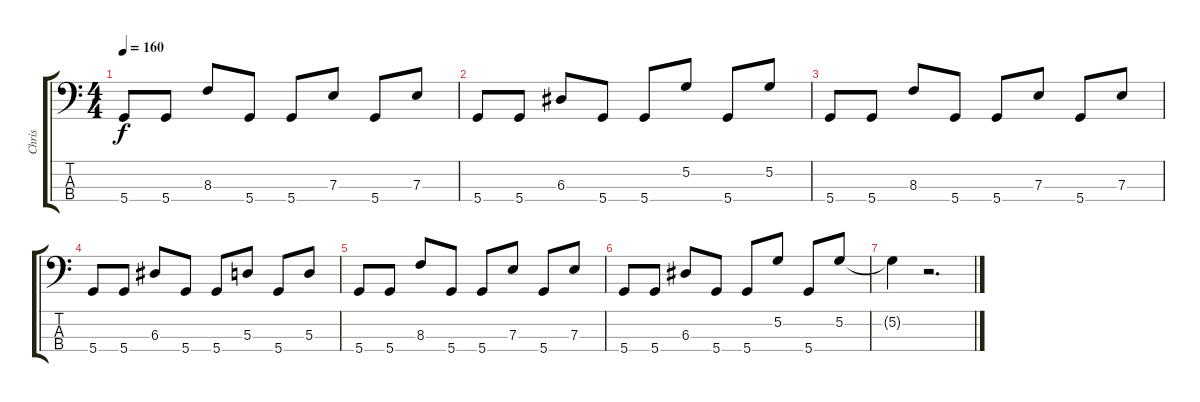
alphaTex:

\track ("Chris " "Chris ") {instrument electricbassfinger}
\staff {score tabs}
\tuning (G2 D2 A1 D1) {hide}
\ts (4 4)
\tempo 160
\clef f4
\ks c
5.4.8{dy f} 5.4.8 8.3.8 5.4.8 5.4.8 7.3.8 5.4.8 7.3.8 |
5.4.8 5.4.8 6.3.8 5.4.8 5.4.8 5.2.8 5.4.8 5.2.8 |
5.4.8 5.4.8 8.3.8 5.4.8 5.4.8 7.3.8 5.4.8 7.3.8 |
5.4.8 5.4.8 6.3.8 5.4.8 5.4.8 5.3.8 5.4.8 5.3.8 |
5.4.8 5.4.8 8.3.8 5.4.8 5.4.8 7.3.8 5.4.8 7.3.8 |
5.4.8 5.4.8 6.3.8 5.4.8 5.4.8 5.2.8 5.4.8 5.2.8 |
5.2{t}.4 r.2{d}
